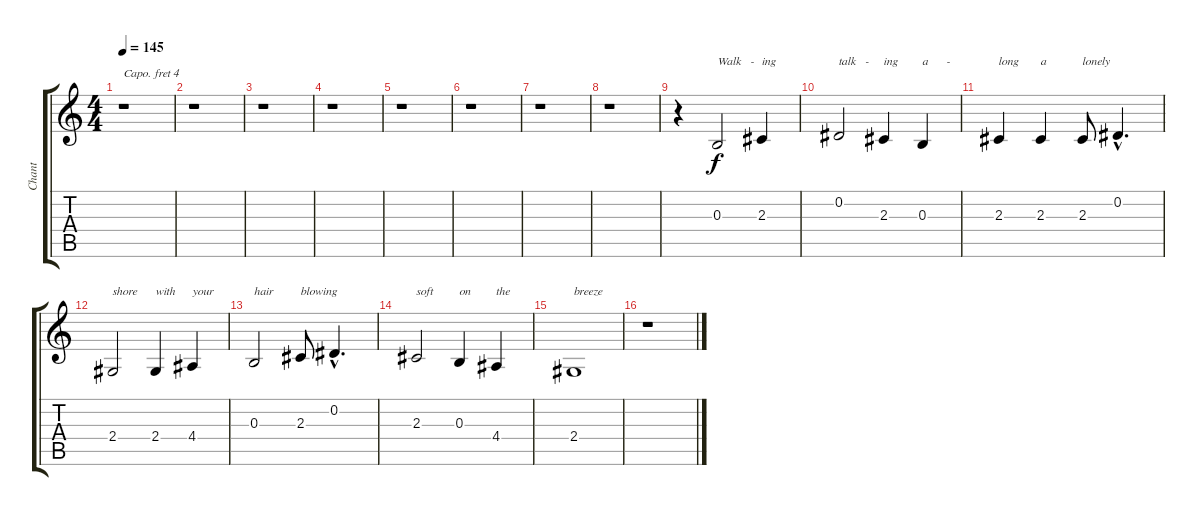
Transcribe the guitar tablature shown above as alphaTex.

\track ("Chant" "Chant") {instrument clarinet}
\staff {score tabs}
\capo 4
\tuning (E4 B3 G3 D3 A2 E2) {hide}
\ts (4 4)
\tempo 145
\clef g2
\ks c
r.1{dy f instrument clarinet} |
r.1 |
r.1 |
r.1 |
r.1 |
r.1 |
r.1 |
r.1 |
r.4 0.3.2{txt "Walk   -"} 2.3.4{txt "ing"} |
0.2.2{txt "talk   -"} 2.3.4{txt "ing"} 0.3.4{txt "a      -"} |
2.3.4{txt "long"} 2.3.4{txt "a"} 2.3.8{txt "lonely"} 0.2{hac}.4{d} |
2.4.2{txt "shore"} 2.4.4{txt "with"} 4.4.4{txt "your"} |
0.3.2{txt "hair"} 2.3.8{txt "blowing"} 0.2{hac}.4{d} |
2.3.2{txt "soft"} 0.3.4{txt "on"} 4.4.4{txt "the"} |
2.4.1{txt "breeze"} |
r.1
